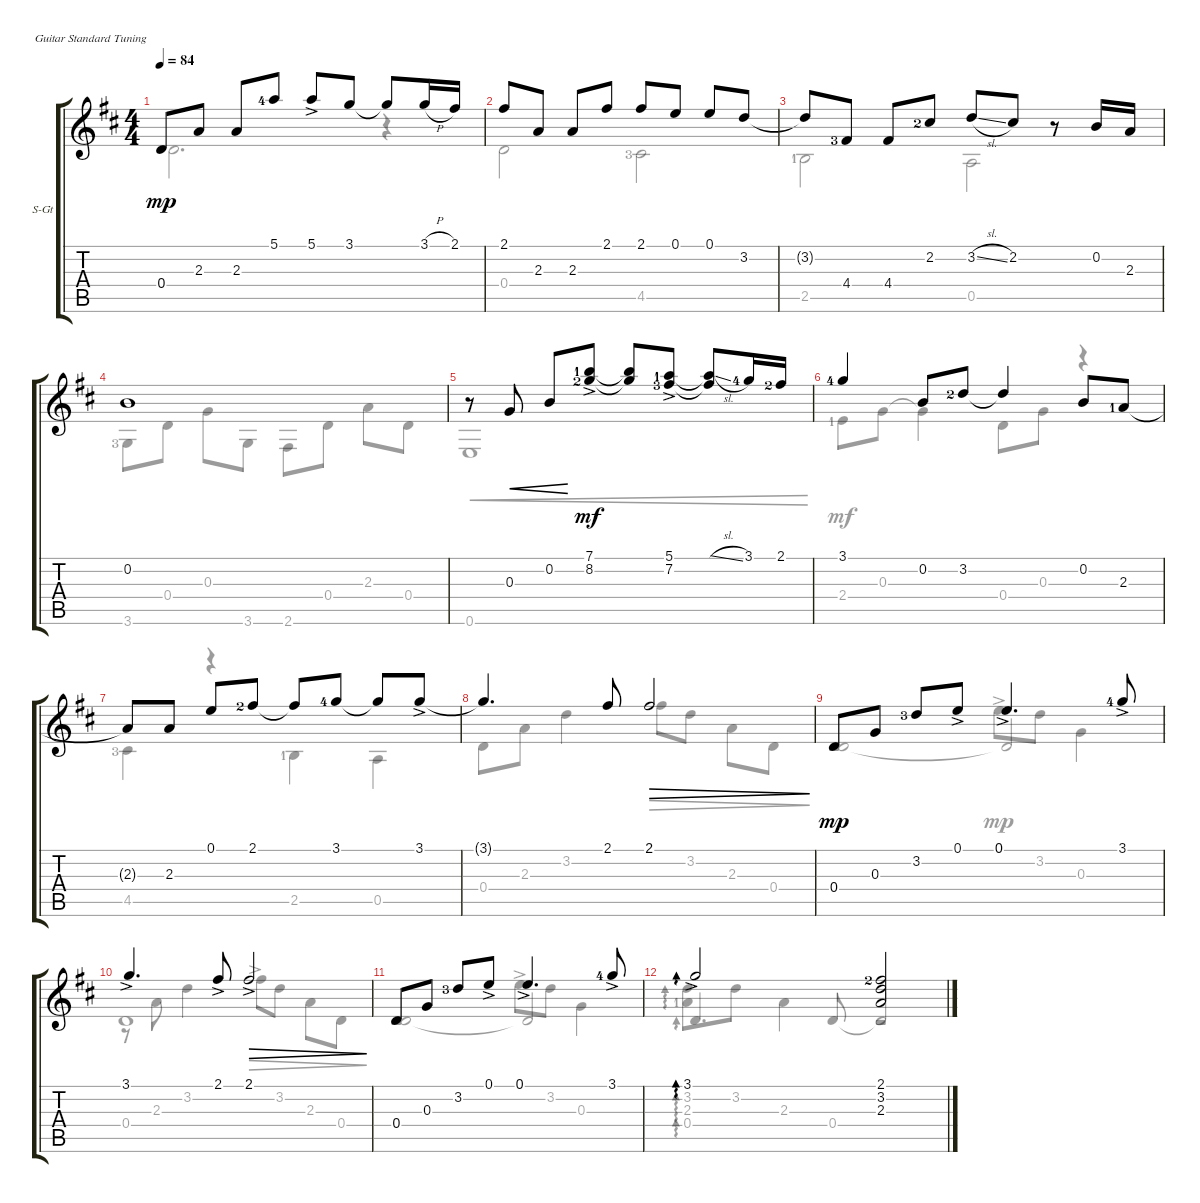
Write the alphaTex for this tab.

\defaultSystemsLayout 4
\bracketExtendMode groupsimilarinstruments
\firstSystemTrackNameOrientation horizontal
\otherSystemsTrackNameOrientation horizontal
\track ("Steel Guitar" "S-Gt") {instrument acousticguitarsteel}
\staff {score tabs}
\tuning (E4 B3 G3 D3 A2 E2)
\voice
\ts (4 4)
\tempo 84
\clef g2
\ks d
0.4.8{dy mp} 2.3.8 2.3.8 5.1{lf 5}.8 5.1{ac}.8 3.1.8 3.1{t}.8 3.1{h}.16 2.1.16 |
2.1.8 2.3.8 2.3.8 2.1.8 2.1.8 0.1.8 0.1.8 3.2.8 |
3.2{t}.8 4.4{lf 4}.8 4.4.8 2.2{lf 3}.8 3.2{sl}.8 2.2.8 r.8 0.2.16 2.3.16 |
0.2.1 |
r.8 0.3.8{cre} 0.2.8{cre} (7.1{ac lf 2} 8.2{lf 3}).8{dy mf} (8.2{t} 7.1{t}).8 (5.1{ac lf 2} 7.2{lf 4}).8 (7.2{t} 5.1{sl t}).8 3.1{lf 5}.16 2.1{lf 3}.16 |
3.1{lf 5}.4 0.2.8 3.2{lf 3}.8 3.2{t}.4 0.2.8 2.3{lf 2}.8 |
2.3{t}.8 2.3.8 0.1.8 2.1{lf 3}.8 2.1{t}.8 3.1{lf 5}.8 3.1{t}.8 3.1{ac}.8 |
3.1{t}.4{d} 2.1.8 2.1.2{dec} |
0.4.8{dy mp} 0.3.8 3.2{lf 4}.8 0.1{ac}.8 0.1{ac}.4{d} 3.1{ac lf 5}.8 |
3.1{ac}.4{d} 2.1{ac}.8 2.1{ac}.2{dec} |
0.4.8 0.3.8 3.2{lf 4}.8 0.1{ac}.8 0.1{ac}.4{d} 3.1{ac lf 5}.8 |
3.1{ac}.2{ad 0} (2.1{lf 3} 3.2 2.3).2
\voice
\clef g2
\ottava regular
\simile none
\ks d
0.4.2{d dy mp} r.4 |
0.4.2 4.5{lf 4}.2 |
2.5{lf 2}.2 0.5.2 |
3.6{lf 4}.8 0.4.8 0.3.8 3.6.8 2.6.8 0.4.8 2.3.8 0.4.8 |
0.6.1{cre} |
2.4{lf 2}.8{dy mf} 0.3.8 0.3{t}.4 0.4.8 0.3.8 r.4 |
4.5{lf 4}.4 r.4 2.5{lf 2}.4 0.5.4 |
0.4.8 2.3.8 3.2.4 2.1.8{dec} 3.2.8{dec} 2.3.8{dec} 0.4.8{dec} |
0.4.2{dy mp beam invert} 0.4{t}.2{beam invert} |
0.4.1{beam invert} |
0.4.2{beam invert} 0.4{t}.2{beam invert} |
0.4.4{d ad 0 beam invert} 0.4.8{beam invert} 0.4{t}.2{beam invert}
\voice
\clef g2
\ottava regular
\simile none
\ks d
|
|
|
|
|
|
|
|
r.2 0.1{ac}.8 3.2.8 0.3.4 |
r.8 2.3.8 3.2.4 2.1{ac}.8{dec} 3.2.8{dec} 2.3.8{dec} 0.4.8{dec} |
r.2 0.1{ac}.8 3.2.8 0.3.4 |
(3.2 2.3{lf 2}).8{ad 0} 3.2.8 2.3.4 r.2
